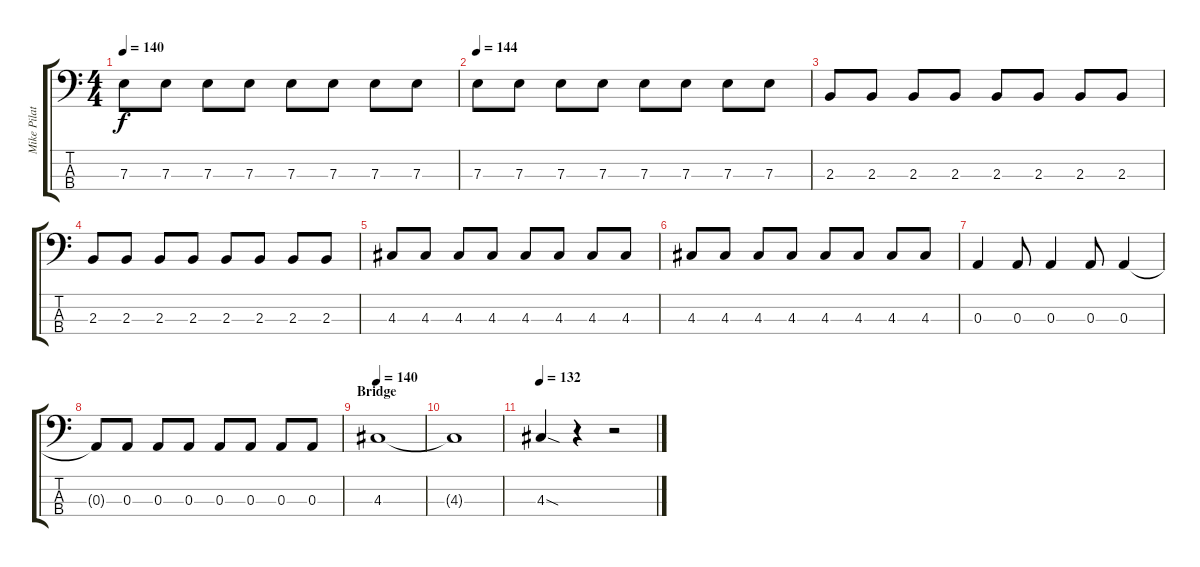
\track ("Mike Pilato" "Mike Pilat") {instrument electricbasspick}
\staff {score tabs}
\tuning (G2 D2 A1 E1) {hide}
\ts (4 4)
\tempo 140
\clef f4
\ks c
7.3.8{dy f} 7.3.8 7.3.8 7.3.8 7.3.8 7.3.8 7.3.8 7.3.8 |
\tempo 144
7.3.8 7.3.8 7.3.8 7.3.8 7.3.8 7.3.8 7.3.8 7.3.8 |
2.3.8 2.3.8 2.3.8 2.3.8 2.3.8 2.3.8 2.3.8 2.3.8 |
2.3.8 2.3.8 2.3.8 2.3.8 2.3.8 2.3.8 2.3.8 2.3.8 |
4.3.8 4.3.8 4.3.8 4.3.8 4.3.8 4.3.8 4.3.8 4.3.8 |
4.3.8 4.3.8 4.3.8 4.3.8 4.3.8 4.3.8 4.3.8 4.3.8 |
0.3.4 0.3.8 0.3.4 0.3.8 0.3.4 |
0.3{t}.8 0.3.8 0.3.8 0.3.8 0.3.8 0.3.8 0.3.8 0.3.8 |
\section ("" "Bridge")
\tempo 140
4.3.1 |
4.3{t}.1 |
\tempo 132
4.3{sod}.4 r.4 r.2
